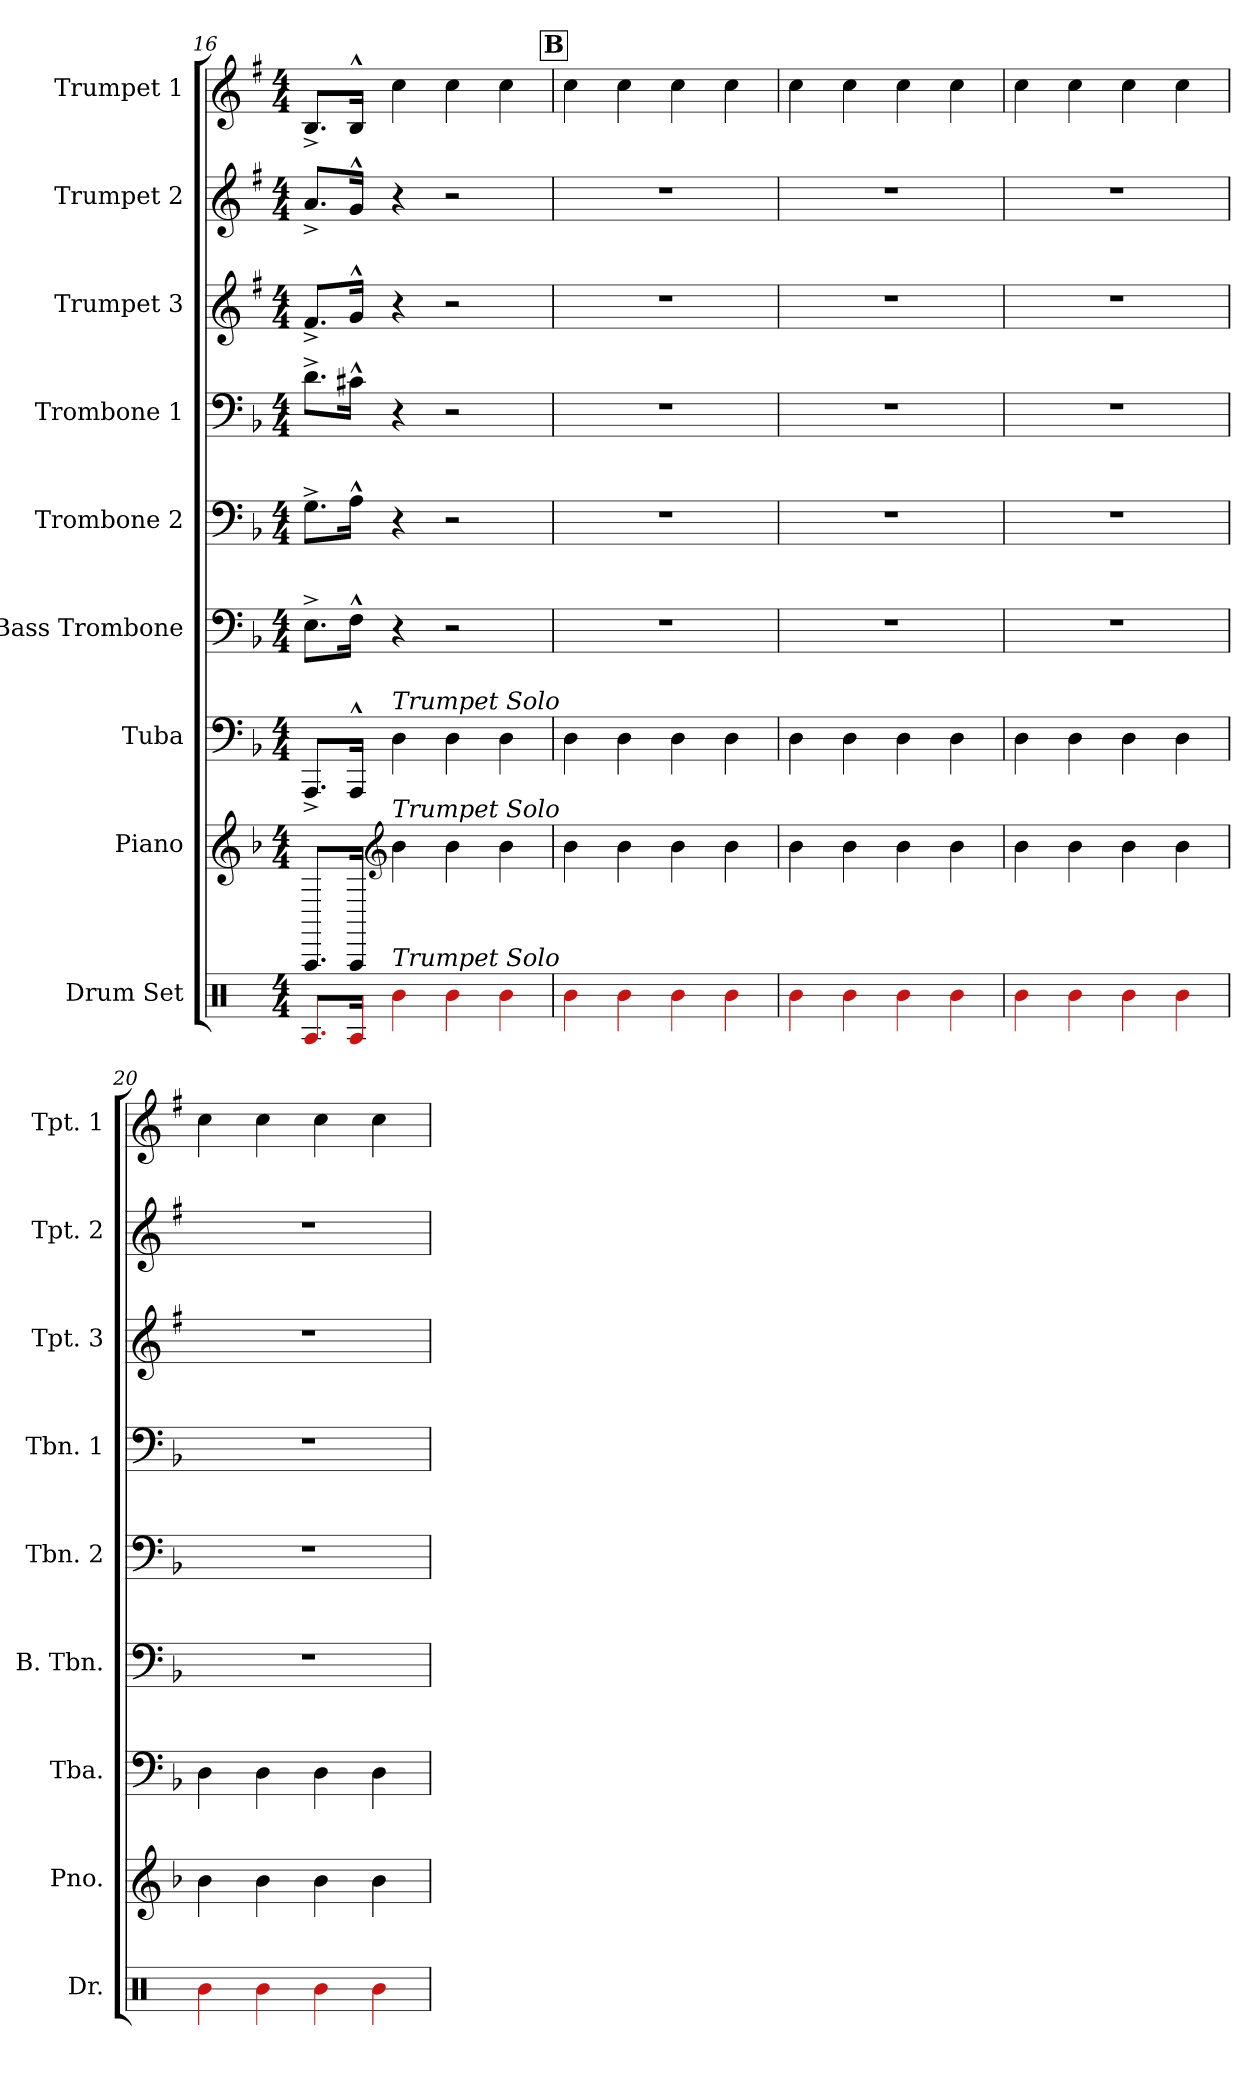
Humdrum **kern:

**kern	**kern	**kern	**kern	**kern	**kern	**kern	**kern	**kern
*part9	*part8	*part7	*part6	*part5	*part4	*part3	*part2	*part1
*staff9	*staff8	*staff7	*staff6	*staff5	*staff4	*staff3	*staff2	*staff1
*I"Drum Set	*I"Piano	*I"Tuba	*I"Bass Trombone	*I"Trombone 2	*I"Trombone 1	*I"Trumpet 3	*I"Trumpet 2	*I"Trumpet 1
*I'Dr.	*I'Pno.	*I'Tba.	*I'B. Tbn.	*I'Tbn. 2	*I'Tbn. 1	*I'Tpt. 3	*I'Tpt. 2	*I'Tpt. 1
*clefX	*clefG2	*clefF4	*clefF4	*clefF4	*clefF4	*clefG2	*clefG2	*clefG2
*	*	*	*	*	*	*ITrd1c2	*ITrd1c2	*ITrd1c2
*k[]	*k[b-]	*k[b-]	*k[b-]	*k[b-]	*k[b-]	*k[b-]	*k[b-]	*k[b-]
*	*F:	*F:	*F:	*F:	*F:	*F:	*F:	*F:
*M4/4	*M4/4	*M4/4	*M4/4	*M4/4	*M4/4	*M4/4	*M4/4	*M4/4
=16	=16	=16	=16	=16	=16	=16	=16	=16
8.A/L	8.AAA/L	8.AAA^/L	8.E^\L	8.G^\L	8.d^\L	8.e^/L	8.g^/L	8.A^/L
16A/Jk	16AAA/Jk	16AAA^^/Jk	16F^^\Jk	16A^^\Jk	16c#X^^\Jk	16f^^/Jk	16f^^/Jk	16A^^/Jk
*	*clefG2	*	*	*	*	*	*	*
!	!	!LO:TX:a:i:t=Trumpet Solo	!	!	!	!	!	!
!	!LO:TX:a:i:t=Trumpet Solo	!	!	!	!	!	!	!
!LO:TX:a:i:t=Trumpet Solo	!	!	!	!	!	!	!	!
4b	4b-	4D	4r	4r	4r	4r	4r	4b-
4b	4b-	4D	2r	2r	2r	2r	2r	4b-
4b	4b-	4D	.	.	.	.	.	4b-
!!LO:REH:place=s1:a:B:fs=14:t=B
=17	=17	=17	=17	=17	=17	=17	=17	=17
4b	4b-	4D	1r	1r	1r	1r	1r	4b-
4b	4b-	4D	.	.	.	.	.	4b-
4b	4b-	4D	.	.	.	.	.	4b-
4b	4b-	4D	.	.	.	.	.	4b-
!!LO:PB:g=z
=18	=18	=18	=18	=18	=18	=18	=18	=18
4b	4b-	4D	1r	1r	1r	1r	1r	4b-
4b	4b-	4D	.	.	.	.	.	4b-
4b	4b-	4D	.	.	.	.	.	4b-
4b	4b-	4D	.	.	.	.	.	4b-
=19	=19	=19	=19	=19	=19	=19	=19	=19
4b	4b-	4D	1r	1r	1r	1r	1r	4b-
4b	4b-	4D	.	.	.	.	.	4b-
4b	4b-	4D	.	.	.	.	.	4b-
4b	4b-	4D	.	.	.	.	.	4b-
=20	=20	=20	=20	=20	=20	=20	=20	=20
4b	4b-	4D	1r	1r	1r	1r	1r	4b-
4b	4b-	4D	.	.	.	.	.	4b-
4b	4b-	4D	.	.	.	.	.	4b-
4b	4b-	4D	.	.	.	.	.	4b-
=	=	=	=	=	=	=	=	=
*-	*-	*-	*-	*-	*-	*-	*-	*-
